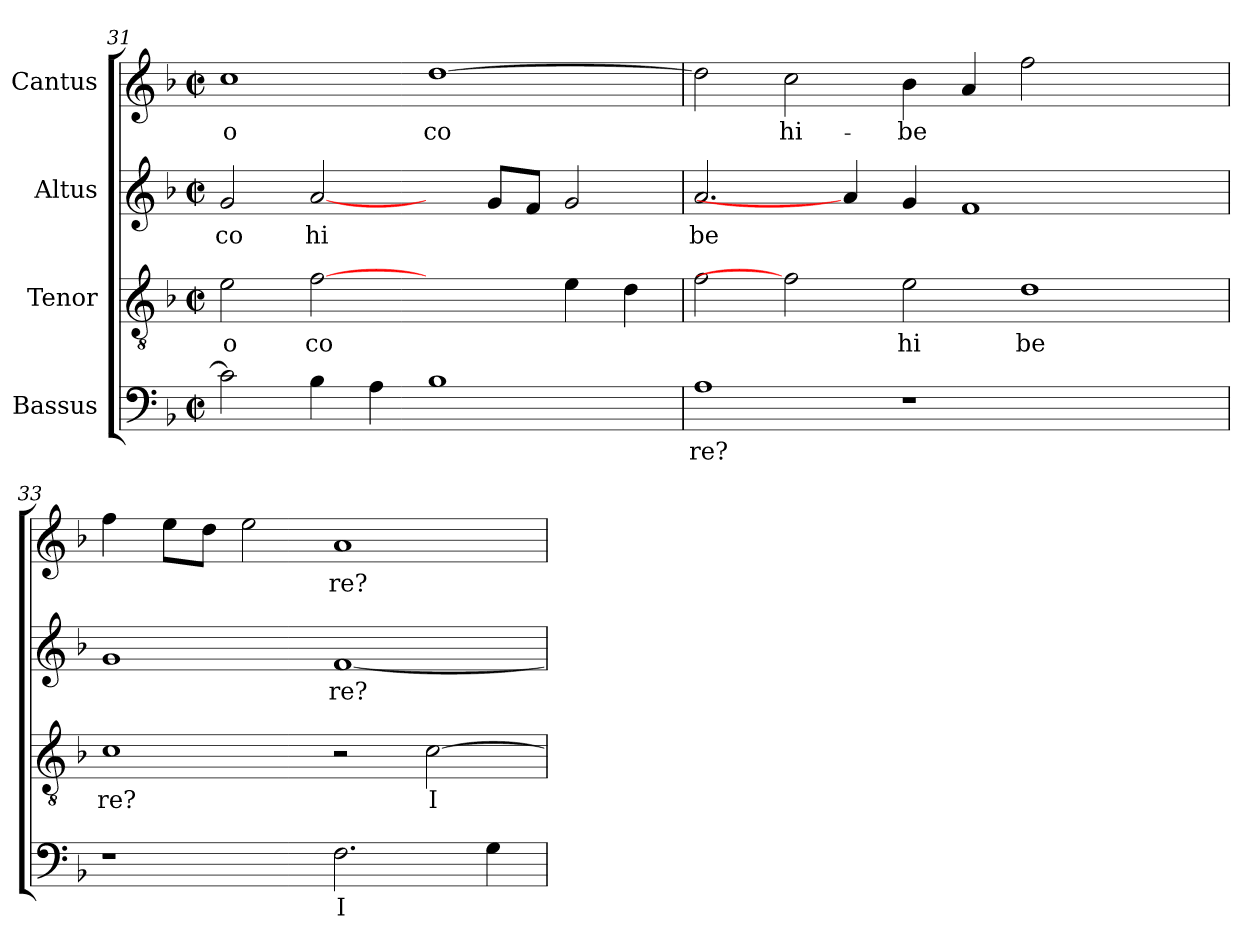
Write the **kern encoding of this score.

**kern	**text	**kern	**text	**kern	**text	**kern	**text
*part4	*part4	*part3	*part3	*part2	*part2	*part1	*part1
*staff4	*staff4	*staff3	*staff3	*staff2	*staff2	*staff1	*staff1
*I"Bassus	*	*I"Tenor	*	*I"Altus	*	*I"Cantus	*
*clefF4	*	*clefGv2	*	*clefG2	*	*clefG2	*
*k[b-]	*	*k[b-]	*	*k[b-]	*	*k[b-]	*
*F:	*	*F:	*	*F:	*	*F:	*
*M2/2	*	*M2/2	*	*M2/2	*	*M2/2	*
*met(c|)	*	*met(c|)	*	*met(c|)	*	*met(c|)	*
=31	=31	=31	=31	=31	=31	=31	=31
!	!LO:LY:b:cj	!	!LO:LY:b:cj	!	!LO:LY:b:cj	!	!LO:LY:b:cj
2c\]	--	2e\	o	2g/	co	1cc	-o
!	!LO:LY:b:cj	!	!LO:LY:b:cj	!	!LO:LY:b:cj	!	!
4B-\	--	[2f	co	[2a/	hi	.	.
!	!LO:LY:b:cj	!	!	!	!	!	!
4A\	--	.	.	.	.	.	.
!	!LO:LY:b:cj	!	!	!	!	!	!LO:LY:b:cj
1B-	--	2ryy	.	4ryy	.	[>1dd	co-
!	!	!	!	!	!LO:LY:b:cj	!	!
.	.	.	.	8g/L	.	.	.
!	!	!	!	!	!LO:LY:b:cj	!	!
.	.	.	.	8f/J	.	.	.
!	!	!	!LO:LY:b:cj	!	!LO:LY:b:cj	!	!
.	.	4e\	.	2g/	.	.	.
!	!	!	!LO:LY:b:cj	!	!	!	!
.	.	4d\	.	.	.	.	.
=32	=32	=32	=32	=32	=32	=32	=32
!	!LO:LY:b:cj	!	!LO:LY:b:cj	!	!LO:LY:b:cj	!	!LO:LY:b:cj
1A	-re?	2f\	.	2.a/	be	2dd\]	--
!	!	!	!	!	!	!	!LO:LY:b:cj
.	.	2f]	.	.	.	2cc\	-hi-
.	.	.	.	4a/]	.	.	.
!	!	!	!LO:LY:b:cj	!	!LO:LY:b:cj	!	!LO:LY:b:cj
1r	.	2e\	hi	4g/	.	4b-\	-be-
!	!	!	!	!	!LO:LY:b:cj	!	!LO:LY:b:cj
.	.	.	.	1f	.	4a/	--
!	!	!	!LO:LY:b:cj	!	!	!	!LO:LY:b:cj
.	.	1d	be	.	.	2ff\	--
2ryy	.	.	.	.	.	2ryy	.
.	.	.	.	4ryy	.	.	.
!!LO:PB:g=z
=33	=33	=33	=33	=33	=33	=33	=33
!	!	!	!LO:LY:b:cj	!	!LO:LY:b:cj	!	!LO:LY:b:cj
1r	.	1c	re?	1g	.	4ff\	--
!	!	!	!	!	!	!	!LO:LY:b:cj
.	.	.	.	.	.	8ee\L	--
!	!	!	!	!	!	!	!LO:LY:b:cj
.	.	.	.	.	.	8dd\J	--
!	!	!	!	!	!	!	!LO:LY:b:cj
.	.	.	.	.	.	2ee\	--
!	!LO:LY:b:cj	!	!	!	!LO:LY:b:cj	!	!LO:LY:b:cj
2.F\	I	2r	.	[<1f	re?	1a	-re?
!	!	!	!LO:LY:b:cj	!	!	!	!
.	.	[>2c\	I	.	.	.	.
!	!LO:LY:b:cj	!	!	!	!	!	!
4G\	.	.	.	.	.	.	.
=	=	=	=	=	=	=	=
*-	*-	*-	*-	*-	*-	*-	*-
